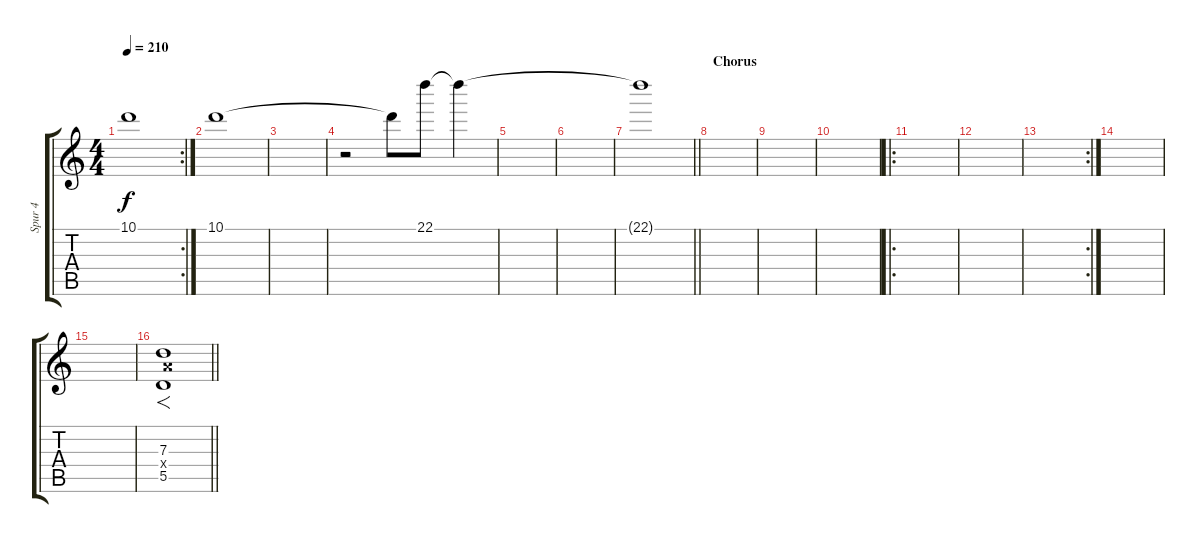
\track ("Spur 4" "Spur 4") {instrument distortionguitar}
\staff {score tabs}
\tuning (E4 B3 G3 D3 A2 D2) {hide}
\rc 2
\ts (4 4)
\tempo 210
\clef g2
\ks c
10.1{t}.1{dy f} |
10.1.1 |
|
r.2 10.1{t}.8 22.1.8 22.1{t}.4 |
|
|
\barLineRight lightlight
22.1{t}.1 |
\section ("" "Chorus")
|
|
|
\ro
|
|
\rc 2
|
|
|
\barLineRight lightlight
(7.3 7.4{x} 5.5).1{f}
